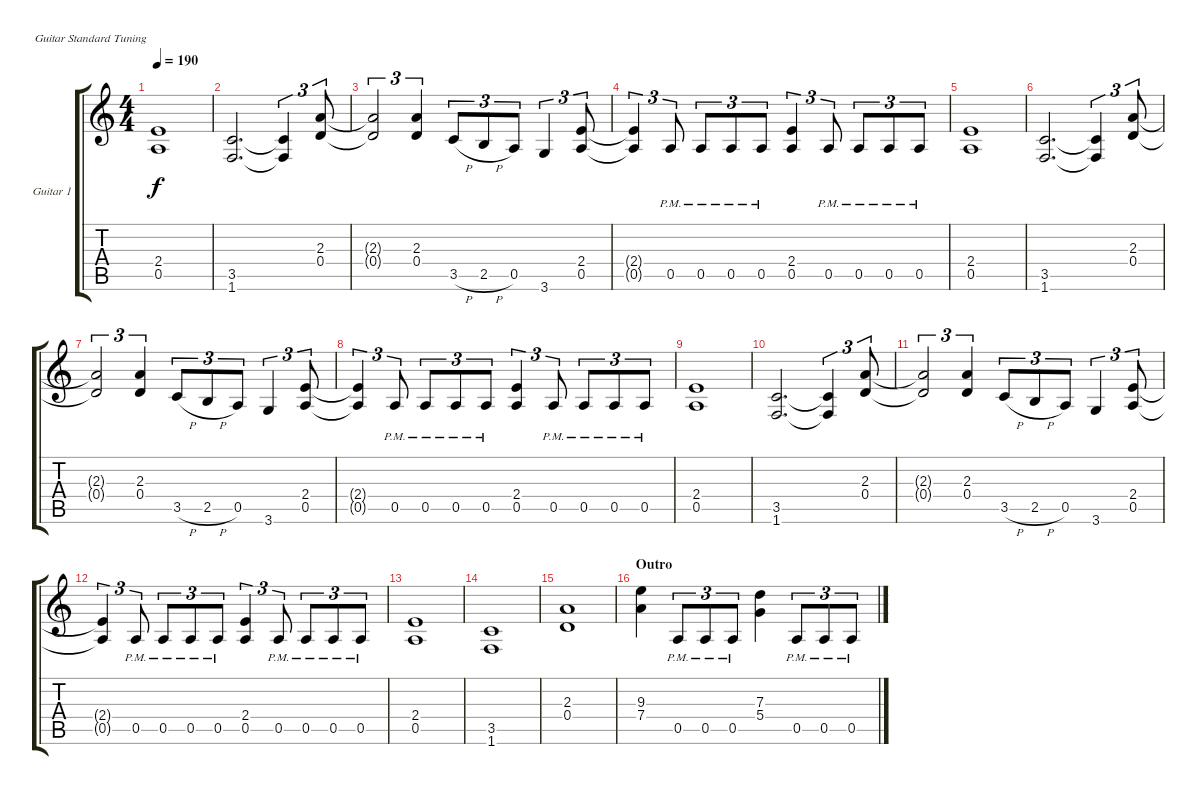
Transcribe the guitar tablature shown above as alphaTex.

\bracketExtendMode groupsimilarinstruments
\firstSystemTrackNameOrientation horizontal
\otherSystemsTrackNameOrientation horizontal
\track ("Guitar 1" "Guitar 1") {instrument distortionguitar}
\staff {score tabs}
\tuning (E4 B3 G3 D3 A2 E2)
\ts (4 4)
\tempo 190
\clef g2
\ks c
(0.5 2.4).1{dy f} |
(1.6 3.5).2{d} (1.6{t} 3.5{t}).4{tu (3 2)} (0.4 2.3).8{tu (3 2)} |
(0.4{t} 2.3{t}).2{tu (3 2)} (0.4 2.3).4{tu (3 2)} 3.5{h}.8{tu (3 2)} 2.5{h}.8{tu (3 2)} 0.5.8{tu (3 2)} 3.6.4{tu (3 2)} (0.5 2.4).8{tu (3 2)} |
(0.5{t} 2.4{t}).4{tu (3 2)} 0.5{pm}.8{tu (3 2)} 0.5{pm}.8{tu (3 2)} 0.5{pm}.8{tu (3 2)} 0.5{pm}.8{tu (3 2)} (0.5 2.4).4{tu (3 2)} 0.5{pm}.8{tu (3 2)} 0.5{pm}.8{tu (3 2)} 0.5{pm}.8{tu (3 2)} 0.5{pm}.8{tu (3 2)} |
(0.5 2.4).1 |
(1.6 3.5).2{d} (1.6{t} 3.5{t}).4{tu (3 2)} (0.4 2.3).8{tu (3 2)} |
(0.4{t} 2.3{t}).2{tu (3 2)} (0.4 2.3).4{tu (3 2)} 3.5{h}.8{tu (3 2)} 2.5{h}.8{tu (3 2)} 0.5.8{tu (3 2)} 3.6.4{tu (3 2)} (0.5 2.4).8{tu (3 2)} |
(0.5{t} 2.4{t}).4{tu (3 2)} 0.5{pm}.8{tu (3 2)} 0.5{pm}.8{tu (3 2)} 0.5{pm}.8{tu (3 2)} 0.5{pm}.8{tu (3 2)} (0.5 2.4).4{tu (3 2)} 0.5{pm}.8{tu (3 2)} 0.5{pm}.8{tu (3 2)} 0.5{pm}.8{tu (3 2)} 0.5{pm}.8{tu (3 2)} |
(0.5 2.4).1 |
(1.6 3.5).2{d} (1.6{t} 3.5{t}).4{tu (3 2)} (0.4 2.3).8{tu (3 2)} |
(0.4{t} 2.3{t}).2{tu (3 2)} (0.4 2.3).4{tu (3 2)} 3.5{h}.8{tu (3 2)} 2.5{h}.8{tu (3 2)} 0.5.8{tu (3 2)} 3.6.4{tu (3 2)} (0.5 2.4).8{tu (3 2)} |
(0.5{t} 2.4{t}).4{tu (3 2)} 0.5{pm}.8{tu (3 2)} 0.5{pm}.8{tu (3 2)} 0.5{pm}.8{tu (3 2)} 0.5{pm}.8{tu (3 2)} (0.5 2.4).4{tu (3 2)} 0.5{pm}.8{tu (3 2)} 0.5{pm}.8{tu (3 2)} 0.5{pm}.8{tu (3 2)} 0.5{pm}.8{tu (3 2)} |
(0.5 2.4).1 |
(1.6 3.5).1 |
(0.4 2.3).1 |
\section ("" "Outro")
(7.4 9.3).4 0.5{pm}.8{tu (3 2)} 0.5{pm}.8{tu (3 2)} 0.5{pm}.8{tu (3 2)} (5.4 7.3).4 0.5{pm}.8{tu (3 2)} 0.5{pm}.8{tu (3 2)} 0.5{pm}.8{tu (3 2)}
